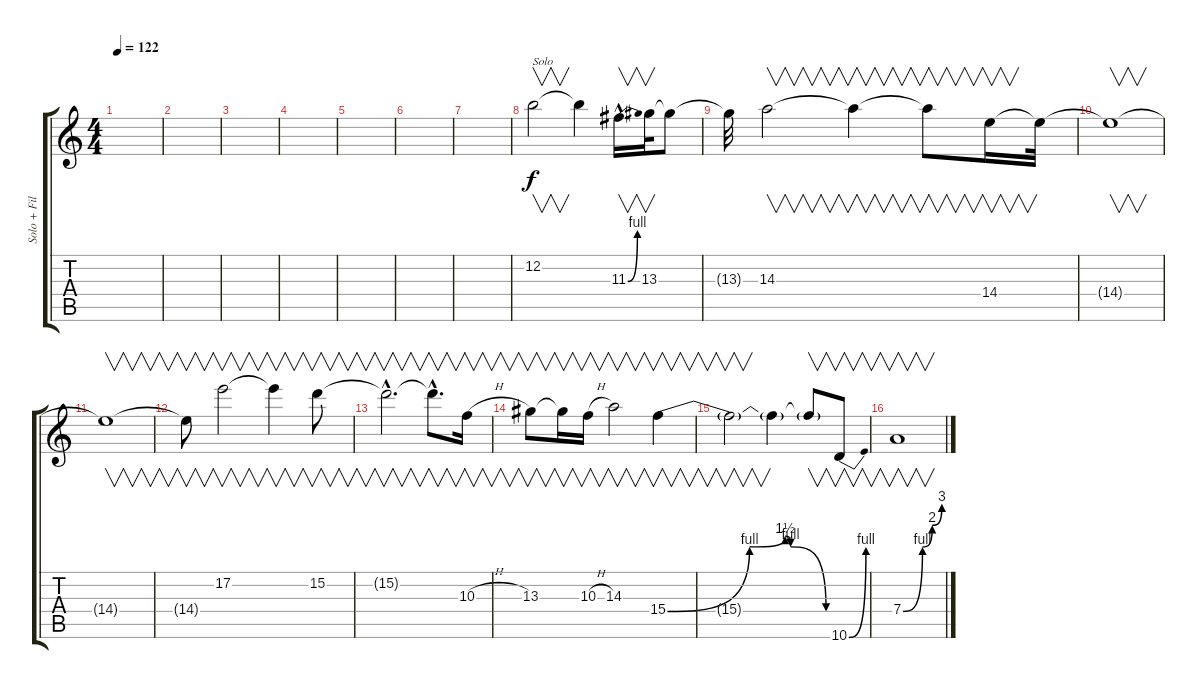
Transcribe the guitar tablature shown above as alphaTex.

\track ("Solo + Fill Intro Outro" "Solo + Fil") {instrument distortionguitar}
\staff {score tabs}
\tuning (E4 B3 G3 D3 A2 E2) {hide}
\ts (4 4)
\tempo 122
\clef g2
\ks c
|
|
|
|
|
|
|
12.2.2{v txt "Solo"} 12.2{t}.4 11.3{be (bend 0 0 60 4) hac}.16{v d} 13.3.32{v} 13.3{t}.8 |
13.3{t}.32 14.3.2{v} 14.3{t}.4{v} 14.3{t}.8{v} 14.4.16{v} 14.4{t}.32 |
14.4{t}.1{v} |
14.4{t}.1{v} |
14.4{t}.8{v} 17.2.2{v} 17.2{t}.4{v} 15.2.8{v} |
15.2{hac t}.2{v d} 15.2{hac t}.8{v d} 10.3{h}.16{v} |
13.3.8{v} 13.3{t}.16{v} 10.3{h}.16{v} 14.3.2{v} 15.4{be (custom 0 0 30 4 43 6 45 4 58 0 60 0)}.4{v} |
15.4{t}.2{v} 15.4{t}.4 15.4{t}.8{v} 10.6{be (bend 0 0 60 4)}.8{v} |
7.4{be (custom 0 0 30 4 45 8 60 12)}.1{v}
